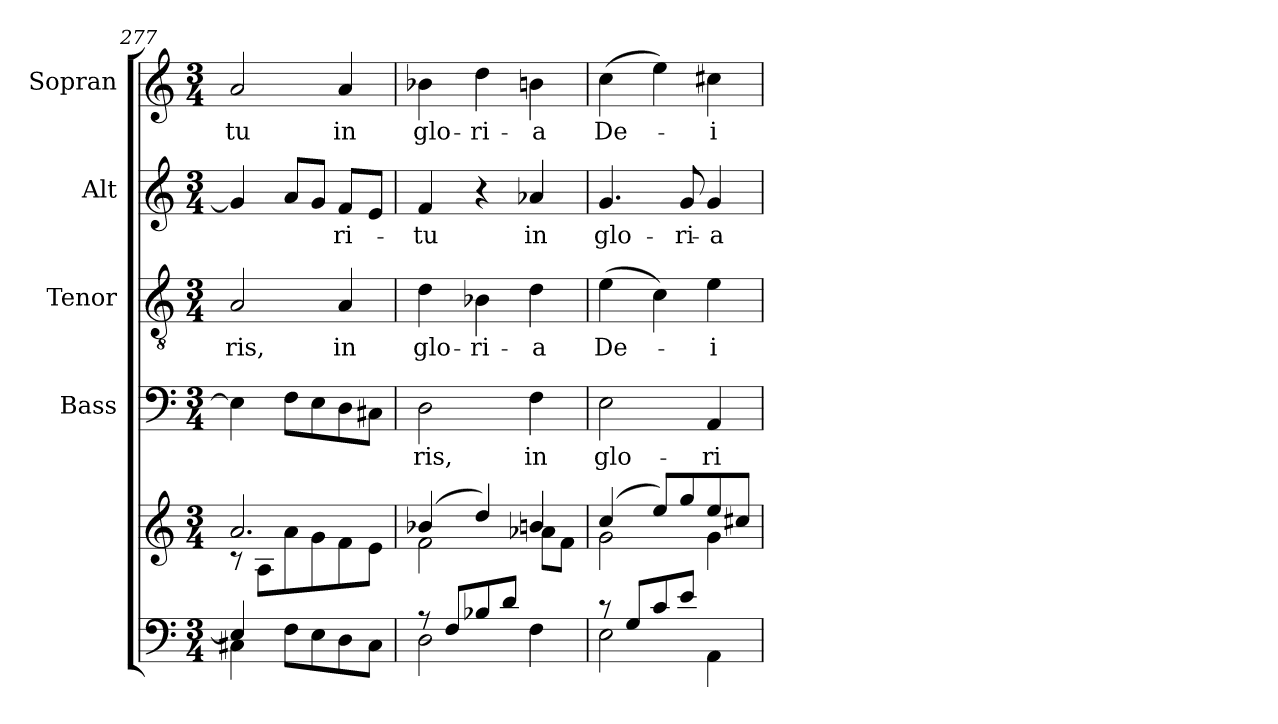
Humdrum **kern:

**kern	**kern	**kern	**text	**kern	**text	**kern	**text	**kern	**text
*part5	*part5	*part4	*part4	*part3	*part3	*part2	*part2	*part1	*part1
*staff6	*staff5	*staff4	*staff4	*staff3	*staff3	*staff2	*staff2	*staff1	*staff1
*	*	*I"Bass	*	*I"Tenor	*	*I"Alt	*	*I"Sopran	*
*	*	*I'B.	*	*I'T.	*	*I'A.	*	*I'S.	*
*clefF4	*clefG2	*clefF4	*	*clefGv2	*	*clefG2	*	*clefG2	*
*k[]	*k[]	*k[]	*	*k[]	*	*k[]	*	*k[]	*
*C:	*C:	*C:	*	*C:	*	*C:	*	*C:	*
*M3/4	*M3/4	*M3/4	*	*M3/4	*	*M3/4	*	*M3/4	*
=277	=277	=277	=277	=277	=277	=277	=277	=277	=277
*^	*^	*	*	*	*	*	*	*	*
!	!	!	!	!	!	!	!LO:LY:b	!	!	!	!LO:LY:b
4E/]	4C#X\	2.a/	8rB	4E\]	.	2A/	-ris,	4g/]	.	2a/	-tu
.	.	.	8A\L	.	.	.	.	.	.	.	.
2ryy	8F\L	.	8a\	8F\L	.	.	.	8a/L	.	.	.
.	8E\	.	8g\	8E\	.	.	.	8g/J	.	.	.
!	!	!	!	!	!	!	!LO:LY:b	!	!LO:LY:b	!	!LO:LY:b
.	8D\	.	8f\	8D\	.	4A/	in	8f/L	-ri-	4a/	in
.	8C#\J	.	8e\J	8C#X\J	.	.	.	8e/J	.	.	.
=278	=278	=278	=278	=278	=278	=278	=278	=278	=278	=278	=278
!	!	!	!	!	!LO:LY:b	!	!LO:LY:b	!	!LO:LY:b	!	!LO:LY:b
8rA	2D\	(4b-X/	2f\	2D\	-ris,	4d\	glo-	4f/	-tu	4b-X\	glo-
8F/L	.	.	.	.	.	.	.	.	.	.	.
!	!	!	!	!	!	!	!LO:LY:b	!	!	!	!LO:LY:b
8B-X/	.	4dd/)	.	.	.	4B-X\	-ri-	4r	.	4dd\	-ri-
8d/J	.	.	.	.	.	.	.	.	.	.	.
!	!	!	!	!	!LO:LY:b	!	!LO:LY:b	!	!LO:LY:b	!	!LO:LY:b
4ryy	4F\	4bn/	8a-X\L	4F\	in	4d\	-a	4a-X/	in	4bn\	-a
.	.	.	8f\J	.	.	.	.	.	.	.	.
=279	=279	=279	=279	=279	=279	=279	=279	=279	=279	=279	=279
!	!	!	!	!	!LO:LY:b	!	!LO:LY:b	!	!LO:LY:b	!	!LO:LY:b
8rB	2E\	(4cc/	2g\	2E\	glo-	(>4e\	De-	4.g/	glo-	(>4cc\	De-
8G/L	.	.	.	.	.	.	.	.	.	.	.
8c/	.	8ee/L)	.	.	.	4c\)	.	.	.	4ee\)	.
!	!	!	!	!	!	!	!	!	!LO:LY:b	!	!
8e/J	.	8gg/	.	.	.	.	.	8g/	-ri-	.	.
!	!	!	!	!	!LO:LY:b	!	!LO:LY:b	!	!LO:LY:b	!	!LO:LY:b
4ryy	4AA\	8ee/	4g\	4AA/	-ri-	4e\	-i	4g/	-a	4cc#X\	-i
.	.	8cc#X/J	.	.	.	.	.	.	.	.	.
*v	*v	*	*	*	*	*	*	*	*	*	*
*	*v	*v	*	*	*	*	*	*	*	*
=	=	=	=	=	=	=	=	=	=
*-	*-	*-	*-	*-	*-	*-	*-	*-	*-
